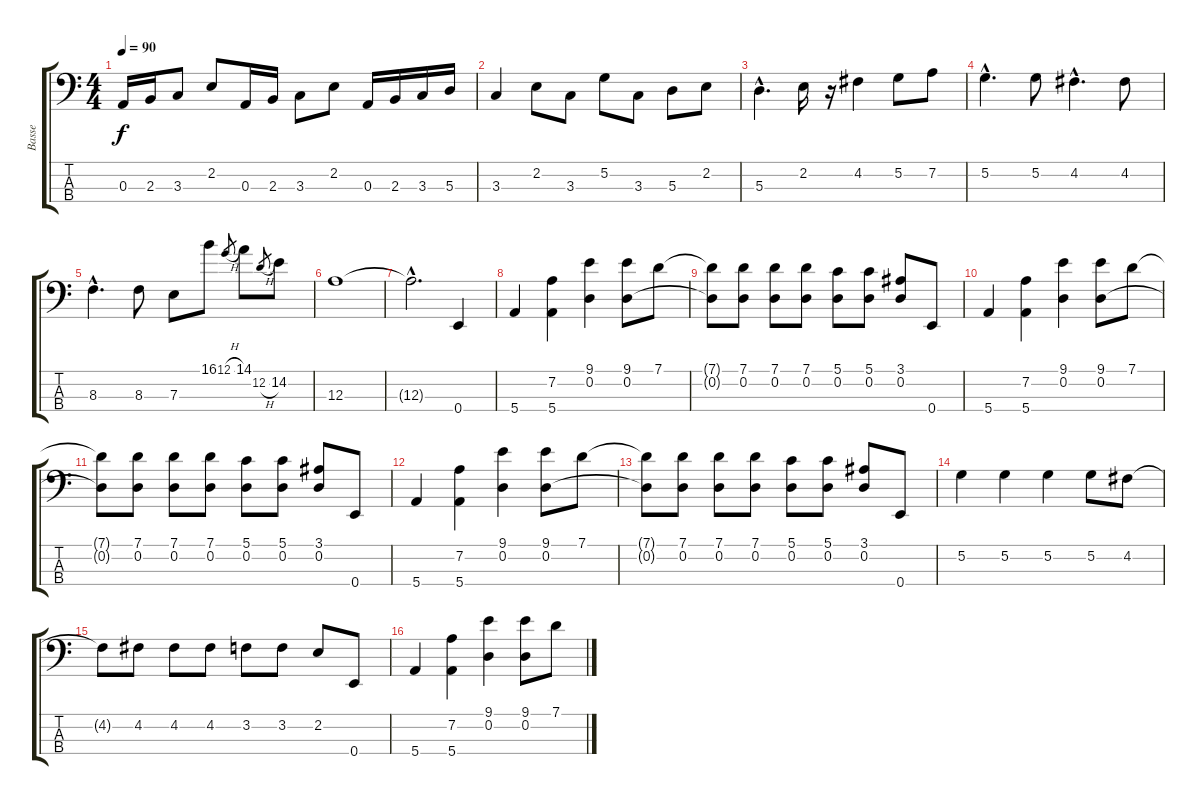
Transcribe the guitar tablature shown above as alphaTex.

\track ("Basse" "Basse") {instrument electricbassfinger}
\staff {score tabs}
\tuning (G2 D2 A1 E1) {hide}
\ts (4 4)
\tempo 90
\clef f4
\ks c
0.3.16{dy f} 2.3.16 3.3.8 2.2.8 0.3.16 2.3.16 3.3.8 2.2.8 0.3.16 2.3.16 3.3.16 5.3.16 |
3.3.4 2.2.8 3.3.8 5.2.8 3.3.8 5.3.8 2.2.8 |
5.3{hac}.4{d} 2.2.16 r.16 4.2.4 5.2.8 7.2.8 |
5.2{hac}.4{d} 5.2.8 4.2{hac}.4{d} 4.2.8 |
8.3{hac}.4{d} 8.3.8 7.3.8 16.1.8 12.1{h}.8{gr} 14.1.8 12.2{h}.8{gr} 14.2.8 |
12.3.1 |
12.3{hac t}.2{d} 0.4.4 |
5.4.4 (7.2 5.4).4 (9.1 0.2).4 (9.1 0.2).8 7.1.8 |
(7.1{t} 0.2{t}).8 (7.1 0.2).8 (7.1 0.2).8 (7.1 0.2).8 (5.1 0.2).8 (5.1 0.2).8 (3.1 0.2).8 0.4.8 |
5.4.4 (7.2 5.4).4 (9.1 0.2).4 (9.1 0.2).8 7.1.8 |
(7.1{t} 0.2{t}).8 (7.1 0.2).8 (7.1 0.2).8 (7.1 0.2).8 (5.1 0.2).8 (5.1 0.2).8 (3.1 0.2).8 0.4.8 |
5.4.4 (7.2 5.4).4 (9.1 0.2).4 (9.1 0.2).8 7.1.8 |
(7.1{t} 0.2{t}).8 (7.1 0.2).8 (7.1 0.2).8 (7.1 0.2).8 (5.1 0.2).8 (5.1 0.2).8 (3.1 0.2).8 0.4.8 |
5.2.4 5.2.4 5.2.4 5.2.8 4.2.8 |
4.2{t}.8 4.2.8 4.2.8 4.2.8 3.2.8 3.2.8 2.2.8 0.4.8 |
5.4.4 (7.2 5.4).4 (9.1 0.2).4 (9.1 0.2).8 7.1.8
